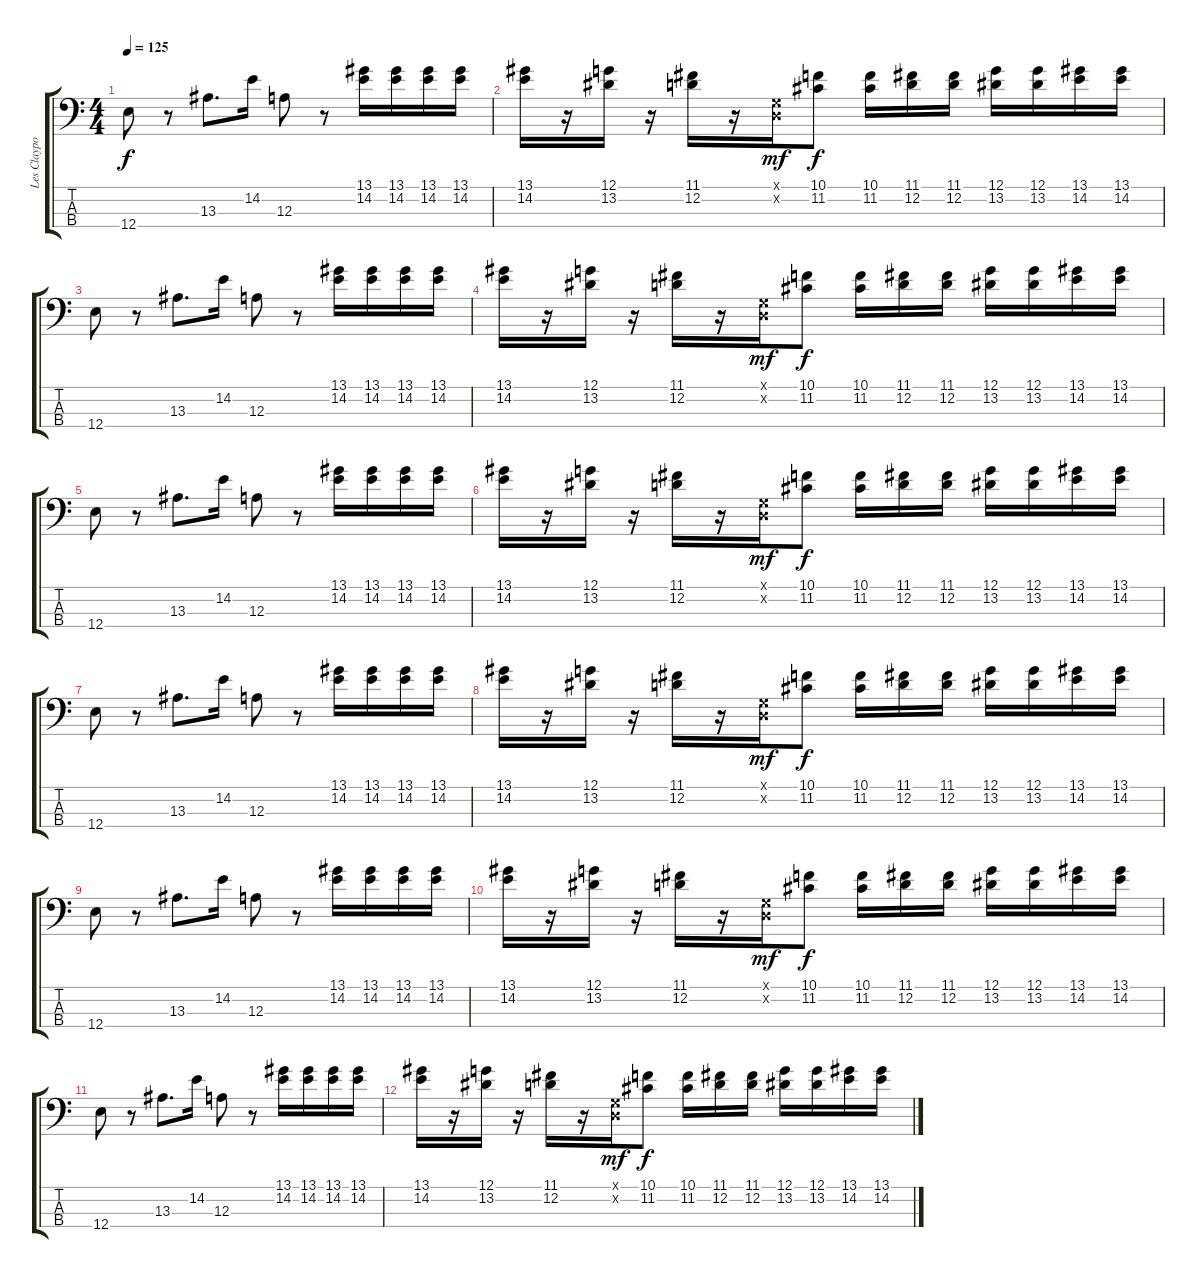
\track ("Les Claypool (Bass)" "Les Claypo") {instrument slapbass1}
\staff {score tabs}
\tuning (G2 D2 A1 E1) {hide}
\ts (4 4)
\tempo 125
\clef f4
\ks c
12.4.8{dy f} r.8 13.3.8{d} 14.2.16 12.3.8 r.8 (13.1 14.2).16 (13.1 14.2).16 (13.1 14.2).16 (13.1 14.2).16 |
(13.1 14.2).16 r.16 (12.1 13.2).16 r.16 (11.1 12.2).16 r.16 (0.1{x} 0.2{x}).16{dy mf} (10.1 11.2).8{dy f} (10.1 11.2).16 (11.1 12.2).16 (11.1 12.2).16 (12.1 13.2).16 (12.1 13.2).16 (13.1 14.2).16 (13.1 14.2).16 |
12.4.8 r.8 13.3.8{d} 14.2.16 12.3.8 r.8 (13.1 14.2).16 (13.1 14.2).16 (13.1 14.2).16 (13.1 14.2).16 |
(13.1 14.2).16 r.16 (12.1 13.2).16 r.16 (11.1 12.2).16 r.16 (0.1{x} 0.2{x}).16{dy mf} (10.1 11.2).8{dy f} (10.1 11.2).16 (11.1 12.2).16 (11.1 12.2).16 (12.1 13.2).16 (12.1 13.2).16 (13.1 14.2).16 (13.1 14.2).16 |
12.4.8 r.8 13.3.8{d} 14.2.16 12.3.8 r.8 (13.1 14.2).16 (13.1 14.2).16 (13.1 14.2).16 (13.1 14.2).16 |
(13.1 14.2).16 r.16 (12.1 13.2).16 r.16 (11.1 12.2).16 r.16 (0.1{x} 0.2{x}).16{dy mf} (10.1 11.2).8{dy f} (10.1 11.2).16 (11.1 12.2).16 (11.1 12.2).16 (12.1 13.2).16 (12.1 13.2).16 (13.1 14.2).16 (13.1 14.2).16 |
12.4.8 r.8 13.3.8{d} 14.2.16 12.3.8 r.8 (13.1 14.2).16 (13.1 14.2).16 (13.1 14.2).16 (13.1 14.2).16 |
(13.1 14.2).16 r.16 (12.1 13.2).16 r.16 (11.1 12.2).16 r.16 (0.1{x} 0.2{x}).16{dy mf} (10.1 11.2).8{dy f} (10.1 11.2).16 (11.1 12.2).16 (11.1 12.2).16 (12.1 13.2).16 (12.1 13.2).16 (13.1 14.2).16 (13.1 14.2).16 |
12.4.8 r.8 13.3.8{d} 14.2.16 12.3.8 r.8 (13.1 14.2).16 (13.1 14.2).16 (13.1 14.2).16 (13.1 14.2).16 |
(13.1 14.2).16 r.16 (12.1 13.2).16 r.16 (11.1 12.2).16 r.16 (0.1{x} 0.2{x}).16{dy mf} (10.1 11.2).8{dy f} (10.1 11.2).16 (11.1 12.2).16 (11.1 12.2).16 (12.1 13.2).16 (12.1 13.2).16 (13.1 14.2).16 (13.1 14.2).16 |
12.4.8 r.8 13.3.8{d} 14.2.16 12.3.8 r.8 (13.1 14.2).16 (13.1 14.2).16 (13.1 14.2).16 (13.1 14.2).16 |
(13.1 14.2).16 r.16 (12.1 13.2).16 r.16 (11.1 12.2).16 r.16 (0.1{x} 0.2{x}).16{dy mf} (10.1 11.2).8{dy f} (10.1 11.2).16 (11.1 12.2).16 (11.1 12.2).16 (12.1 13.2).16 (12.1 13.2).16 (13.1 14.2).16 (13.1 14.2).16
